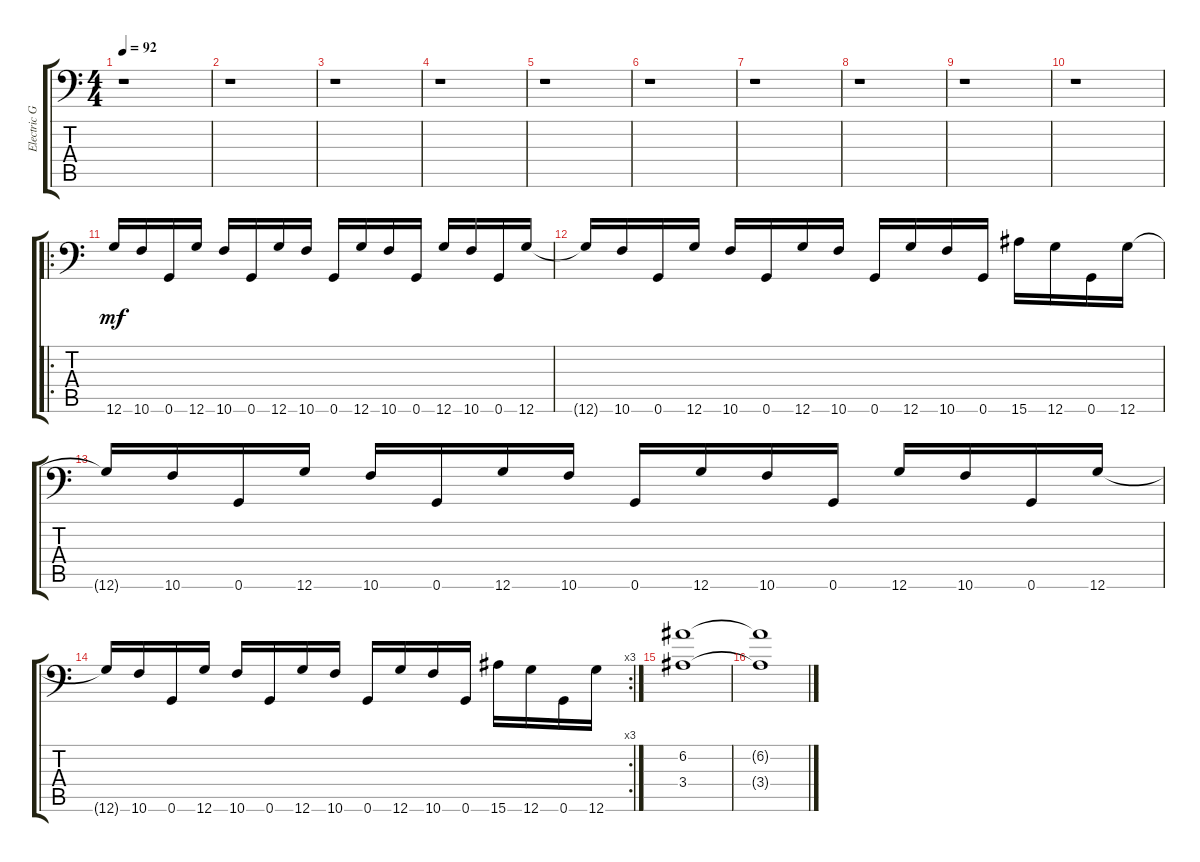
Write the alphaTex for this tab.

\track ("Electric Guitar" "Electric G") {instrument electricguitarclean}
\staff {score tabs}
\tuning (A3 E3 C3 G2 D2 G1) {hide}
\ts (4 4)
\tempo 92
\clef f4
\ks c
r.1{dy mf} |
r.1 |
r.1 |
r.1 |
r.1 |
r.1 |
r.1 |
r.1 |
r.1 |
r.1 |
\ro
12.6.16 10.6.16 0.6.16 12.6.16 10.6.16 0.6.16 12.6.16 10.6.16 0.6.16 12.6.16 10.6.16 0.6.16 12.6.16 10.6.16 0.6.16 12.6.16 |
12.6{t}.16 10.6.16 0.6.16 12.6.16 10.6.16 0.6.16 12.6.16 10.6.16 0.6.16 12.6.16 10.6.16 0.6.16 15.6.16 12.6.16 0.6.16 12.6.16 |
12.6{t}.16 10.6.16 0.6.16 12.6.16 10.6.16 0.6.16 12.6.16 10.6.16 0.6.16 12.6.16 10.6.16 0.6.16 12.6.16 10.6.16 0.6.16 12.6.16 |
\rc 3
12.6{t}.16 10.6.16 0.6.16 12.6.16 10.6.16 0.6.16 12.6.16 10.6.16 0.6.16 12.6.16 10.6.16 0.6.16 15.6.16 12.6.16 0.6.16 12.6.16 |
(6.2 3.4).1 |
(6.2{t} 3.4{t}).1
